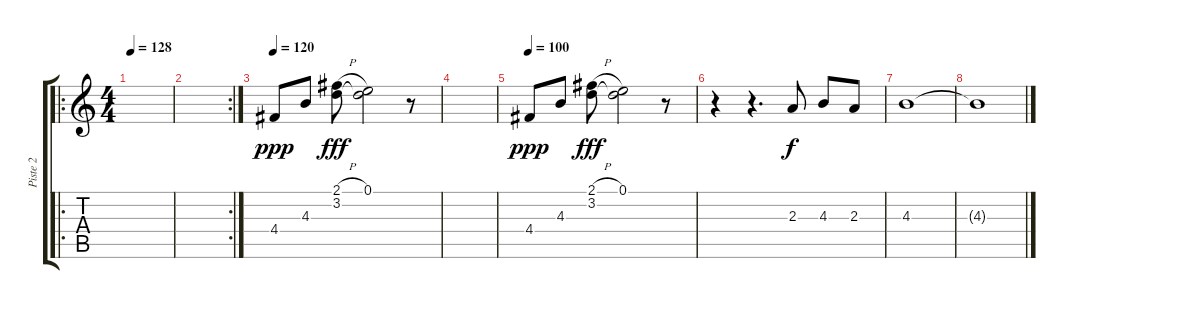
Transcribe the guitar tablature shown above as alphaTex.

\track ("Piste 2" "Piste 2") {instrument acousticguitarsteel}
\staff {score tabs}
\tuning (E4 B3 G3 D3 A2 E2) {hide}
\ro
\ts (4 4)
\tempo 128
\clef g2
\ks c
|
\rc 2
|
\tempo 120
4.4.8{dy ppp} 4.3.8 (2.1{h} 3.2).8{dy fff} (0.1 3.2{t}).2 r.8 |
|
\tempo 100
4.4.8{dy ppp} 4.3.8 (2.1{h} 3.2).8{dy fff} (0.1 3.2{t}).2 r.8 |
r.4 r.4{d} 2.3.8{dy f} 4.3.8 2.3.8 |
4.3.1 |
4.3{t}.1
